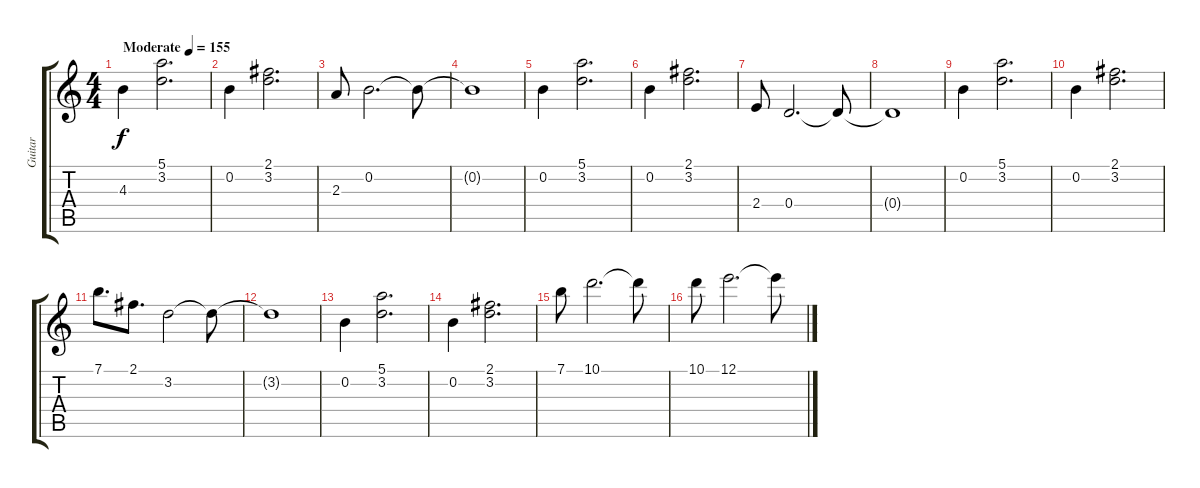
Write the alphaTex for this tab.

\track ("Guitar" "Guitar") {instrument electricguitarjazz}
\staff {score tabs}
\tuning (E4 B3 G3 D3 A2 E2) {hide}
\ts (4 4)
\tempo (155 "Moderate")
\clef g2
\ks c
4.3.4{dy f instrument electricguitarjazz} (5.1 3.2).2{d} |
0.2.4 (2.1 3.2).2{d} |
2.3.8 0.2.2{d} 0.2{t}.8 |
0.2{t}.1 |
0.2.4 (5.1 3.2).2{d} |
0.2.4 (2.1 3.2).2{d} |
2.4.8 0.4.2{d} 0.4{t}.8 |
0.4{t}.1 |
0.2.4 (5.1 3.2).2{d} |
0.2.4 (2.1 3.2).2{d} |
7.1.8{d} 2.1.8{d} 3.2.2 3.2{t}.8 |
3.2{t}.1 |
0.2.4 (5.1 3.2).2{d} |
0.2.4 (2.1 3.2).2{d} |
7.1.8 10.1.2{d} 10.1{t}.8 |
10.1.8 12.1.2{d} 12.1{t}.8
